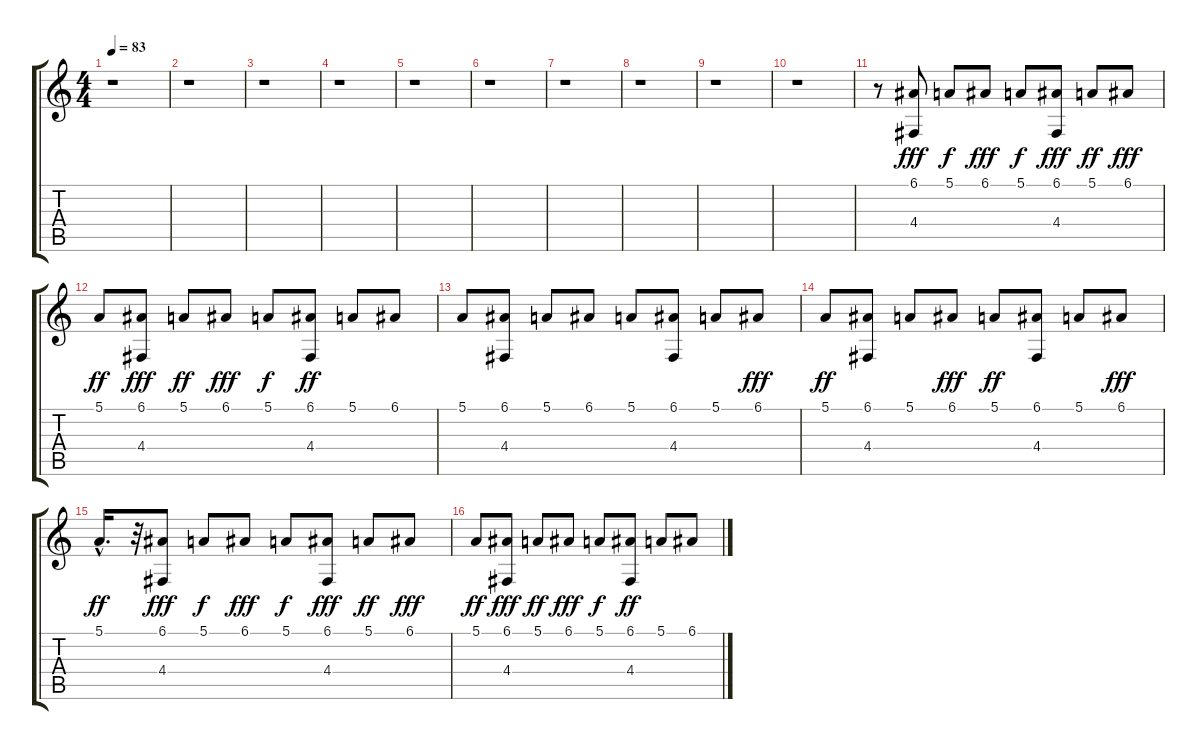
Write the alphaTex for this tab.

\track "" {instrument acousticgrandpiano}
\staff {score tabs}
\tuning (E4 B3 G3 D3 A2 E2) {hide}
\ts (4 4)
\tempo 83
\clef g2
\ks c
r.1{dy fff} |
r.1 |
r.1 |
r.1 |
r.1 |
r.1 |
r.1 |
r.1 |
r.1 |
r.1 |
r.8 (6.1 4.4).8 5.1.8{dy f} 6.1.8{dy fff} 5.1.8{dy f} (6.1 4.4).8{dy fff} 5.1.8{dy ff} 6.1.8{dy fff} |
5.1.8{dy ff} (6.1 4.4).8{dy fff} 5.1.8{dy ff} 6.1.8{dy fff} 5.1.8{dy f} (6.1 4.4).8{dy ff} 5.1.8 6.1.8 |
5.1.8 (6.1 4.4).8 5.1.8 6.1.8 5.1.8 (6.1 4.4).8 5.1.8 6.1.8{dy fff} |
5.1.8{dy ff} (6.1 4.4).8 5.1.8 6.1.8{dy fff} 5.1.8{dy ff} (6.1 4.4).8 5.1.8 6.1.8{dy fff} |
5.1{hac}.16{d dy ff} r.32 (6.1 4.4).8{dy fff} 5.1.8{dy f} 6.1.8{dy fff} 5.1.8{dy f} (6.1 4.4).8{dy fff} 5.1.8{dy ff} 6.1.8{dy fff} |
5.1.8{dy ff} (6.1 4.4).8{dy fff} 5.1.8{dy ff} 6.1.8{dy fff} 5.1.8{dy f} (6.1 4.4).8{dy ff} 5.1.8 6.1.8
